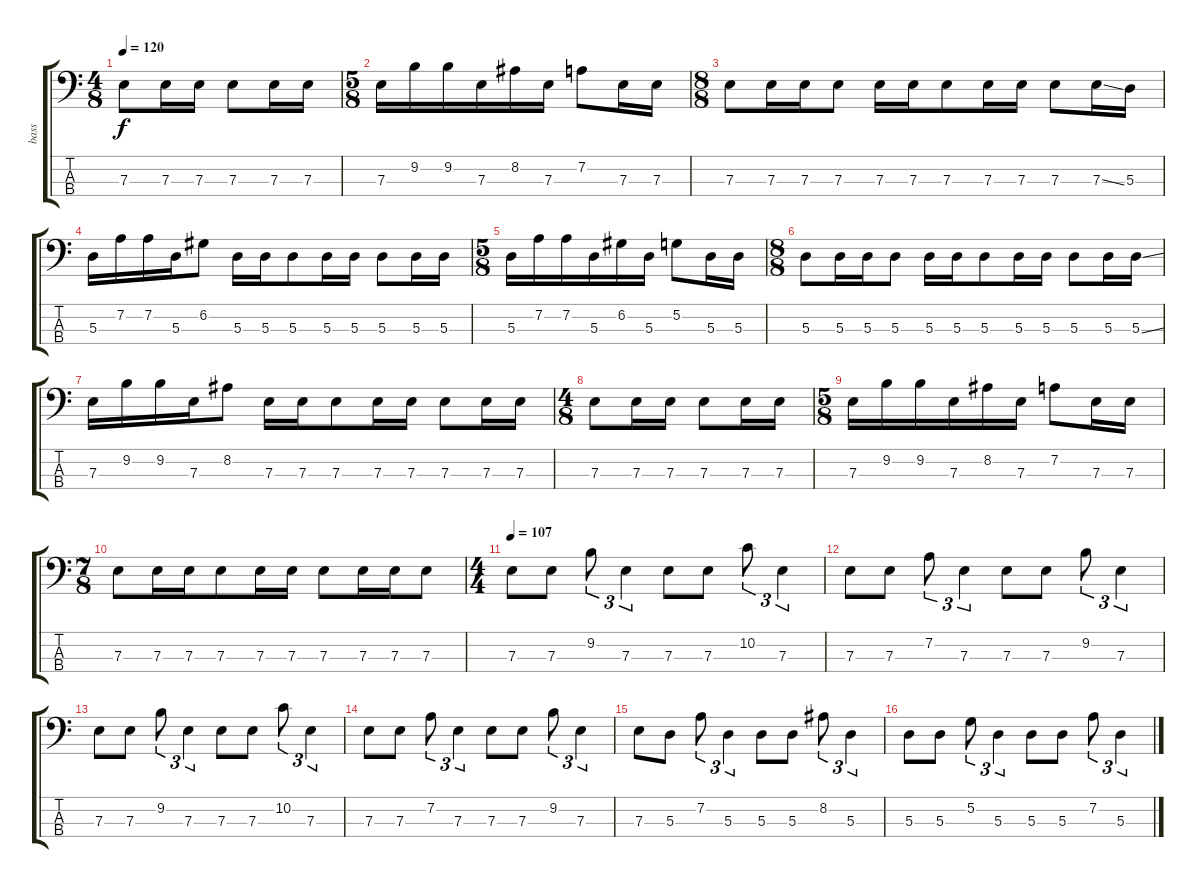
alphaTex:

\track ("bass" "bass") {instrument electricbasspick}
\staff {score tabs}
\tuning (G2 D2 A1 E1) {hide}
\ts (4 8)
\tempo 120
\clef f4
\ks c
7.3.8{dy f} 7.3.16 7.3.16 7.3.8 7.3.16 7.3.16 |
\ts (5 8)
7.3.16 9.2.16 9.2.16 7.3.16 8.2.16 7.3.16 7.2.8 7.3.16 7.3.16 |
\ts (8 8)
7.3.8 7.3.16 7.3.16 7.3.8 7.3.16 7.3.16 7.3.8 7.3.16 7.3.16 7.3.8 7.3{ss}.16 5.3.16 |
5.3.16 7.2.16 7.2.16 5.3.16 6.2.8 5.3.16 5.3.16 5.3.8 5.3.16 5.3.16 5.3.8 5.3.16 5.3.16 |
\ts (5 8)
5.3.16 7.2.16 7.2.16 5.3.16 6.2.16 5.3.16 5.2.8 5.3.16 5.3.16 |
\ts (8 8)
5.3.8 5.3.16 5.3.16 5.3.8 5.3.16 5.3.16 5.3.8 5.3.16 5.3.16 5.3.8 5.3.16 5.3{ss}.16 |
7.3.16 9.2.16 9.2.16 7.3.16 8.2.8 7.3.16 7.3.16 7.3.8 7.3.16 7.3.16 7.3.8 7.3.16 7.3.16 |
\ts (4 8)
7.3.8 7.3.16 7.3.16 7.3.8 7.3.16 7.3.16 |
\ts (5 8)
7.3.16 9.2.16 9.2.16 7.3.16 8.2.16 7.3.16 7.2.8 7.3.16 7.3.16 |
\ts (7 8)
7.3.8 7.3.16 7.3.16 7.3.8 7.3.16 7.3.16 7.3.8 7.3.16 7.3.16 7.3.8 |
\ts (4 4)
\tempo 107
7.3.8 7.3.8 9.2.8{tu (3 2)} 7.3.4{tu (3 2)} 7.3.8 7.3.8 10.2.8{tu (3 2)} 7.3.4{tu (3 2)} |
7.3.8 7.3.8 7.2.8{tu (3 2)} 7.3.4{tu (3 2)} 7.3.8 7.3.8 9.2.8{tu (3 2)} 7.3.4{tu (3 2)} |
7.3.8 7.3.8 9.2.8{tu (3 2)} 7.3.4{tu (3 2)} 7.3.8 7.3.8 10.2.8{tu (3 2)} 7.3.4{tu (3 2)} |
7.3.8 7.3.8 7.2.8{tu (3 2)} 7.3.4{tu (3 2)} 7.3.8 7.3.8 9.2.8{tu (3 2)} 7.3.4{tu (3 2)} |
7.3.8 5.3.8 7.2.8{tu (3 2)} 5.3.4{tu (3 2)} 5.3.8 5.3.8 8.2.8{tu (3 2)} 5.3.4{tu (3 2)} |
5.3.8 5.3.8 5.2.8{tu (3 2)} 5.3.4{tu (3 2)} 5.3.8 5.3.8 7.2.8{tu (3 2)} 5.3.4{tu (3 2)}
